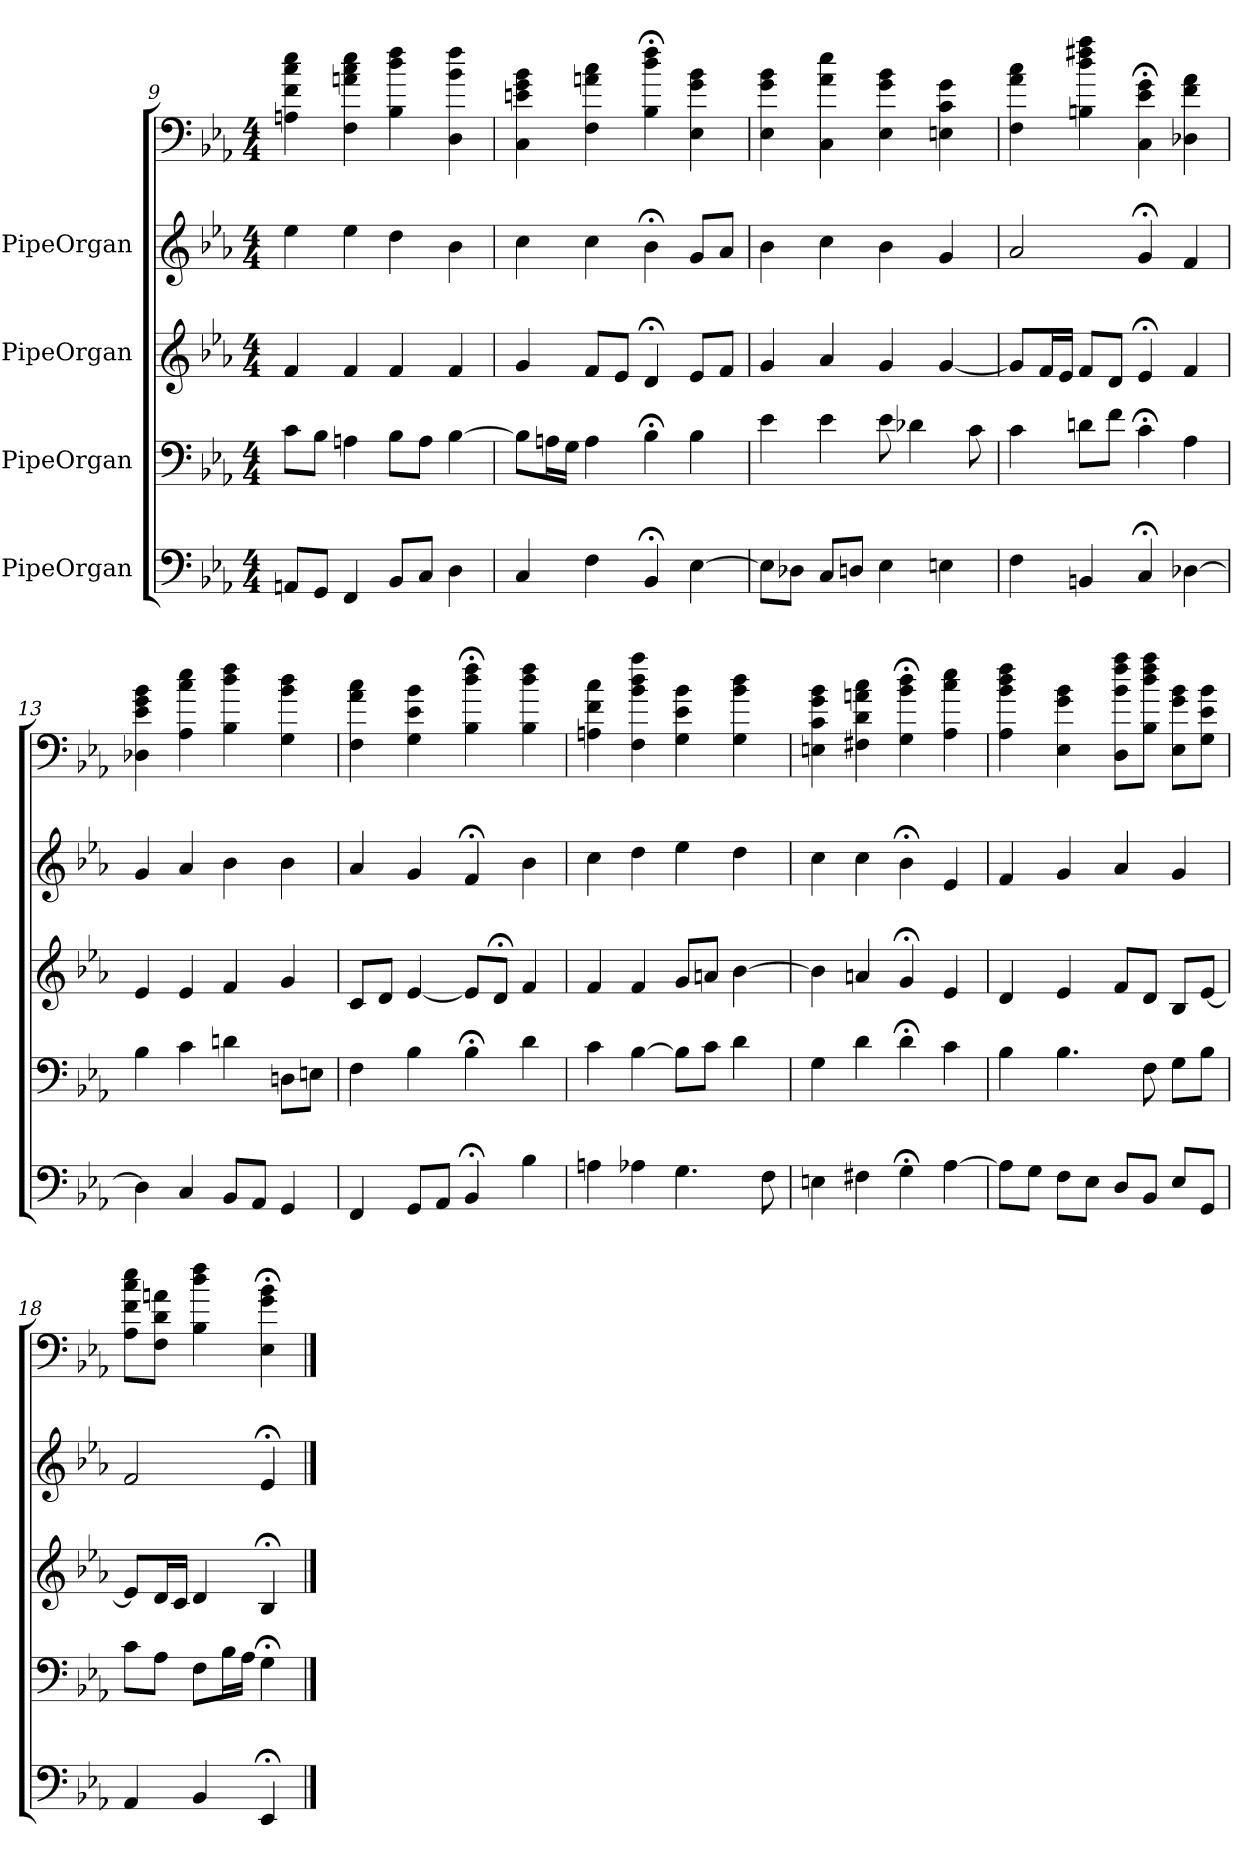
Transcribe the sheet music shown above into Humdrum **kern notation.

**kern	**kern	**kern	**kern	**kern
*part5	*part4	*part3	*part2	*part1
*staff5	*staff4	*staff3	*staff2	*staff1
*I"PipeOrgan	*I"PipeOrgan	*I"PipeOrgan	*I"PipeOrgan	*
*k[b-e-a-]	*k[b-e-a-]	*k[b-e-a-]	*k[b-e-a-]	*k[b-e-a-]
*E-:	*E-:	*E-:	*E-:	*E-:
*M4/4	*M4/4	*M4/4	*M4/4	*M4/4
=9	=9	=9	=9	=9
8AAnL	8cL	4f	4ee-	4An 4f 4cc 4ee-
8GGJ	8B-J	.	.	.
4FF	4An	4f	4ee-	4F 4an 4cc 4ee-
8BB-L	8B-L	4f	4dd	4B- 4dd 4ff
8CJ	8AJ	.	.	.
4D	[4B-	4f	4b-	4D 4b- 4ff
=10	=10	=10	=10	=10
4C	8B-L]	4g	4cc	4C 4en 4g 4b-
.	16AnL	.	.	.
.	16GJJ	.	.	.
4F	4A	8fL	4cc	4F 4an 4cc
.	.	8e-J	.	.
4BB-;<	4B-;<	4d;<	4b-;<	4B-;< 4dd;< 4ff;<
[4E-	4B-	8e-L	8gL	4E- 4g 4b-
.	.	8fJ	8a-J	.
=11	=11	=11	=11	=11
8E-L]	4e-	4g	4b-	4E- 4g 4b-
8D-XJ	.	.	.	.
8CL	4e-	4a-	4cc	4C 4a- 4ee-
8DnJ	.	.	.	.
4E-	8e-	4g	4b-	4E- 4g 4b-
.	4d-X	.	.	.
4En	.	[4g	4g	4En 4c 4g
.	8c	.	.	.
=12	=12	=12	=12	=12
4F	4c	8gL]	2a-	4F 4a- 4cc
.	.	16fL	.	.
.	.	16e-JJ	.	.
4BBn	8dnL	8fL	.	4Bn 4dd 4ff#X 4aa-
.	8fJ	8dJ	.	.
4C;<	4c;<	4e-;<	4g;<	4C;< 4e-;< 4g;<
[4D-X	4A-	4f	4f	4D-X 4f 4a-
=13	=13	=13	=13	=13
4D-]	4B-	4e-	4g	4D-X 4e- 4g 4b-
4C	4c	4e-	4a-	4A- 4cc 4ee-
8BB-L	4dn	4f	4b-	4B- 4dd 4ff
8AA-J	.	.	.	.
4GG	8DnL	4g	4b-	4G 4b- 4dd
.	8EnJ	.	.	.
=14	=14	=14	=14	=14
4FF	4F	8cL	4a-	4F 4a- 4cc
.	.	8dJ	.	.
8GGL	4B-	[4e-	4g	4G 4e- 4b-
8AA-J	.	.	.	.
4BB-;<	4B-;<	8e-L]	4f;<	4B-;< 4dd;< 4ff;<
.	.	8d;<J	.	.
4B-	4d	4f	4b-	4B- 4dd 4ff
=15	=15	=15	=15	=15
4An	4c	4f	4cc	4An 4f 4cc
4A-X	[4B-	4f	4dd	4F 4b- 4dd 4aa-
4.G	8B-L]	8gL	4ee-	4G 4e- 4b-
.	8cJ	8anJ	.	.
.	4d	[4b-	4dd	4G 4b- 4dd
8F	.	.	.	.
=16	=16	=16	=16	=16
4En	4G	4b-]	4cc	4En 4c 4g 4b-
4F#X	4d	4an	4cc	4F#X 4d 4an 4cc
4G;<	4d;<	4g;<	4b-;<	4G;< 4b-;< 4dd;<
[4A-	4c	4e-	4e-	4A- 4cc 4ee-
=17	=17	=17	=17	=17
8A-L]	4B-	4d	4f	4A- 4b- 4dd 4ff
8GJ	.	.	.	.
8FL	4.B-	4e-	4g	4E- 4g 4b-
8E-J	.	.	.	.
8DL	.	8fL	4a-	8D 8b- 8ff 8aa-L
8BB-J	8F	8dJ	.	8B- 8dd 8ff 8aa-J
8E-L	8GL	8B-L	4g	8E- 8g 8b-L
8GGJ	8B-J	[8e-J	.	8G 8e- 8b-J
=18	=18	=18	=18	=18
4AA-	8cL	8e-L]	2f	8A- 8f 8cc 8ee-L
.	8A-J	16dL	.	8F 8d 8anJ
.	.	16cJJ	.	.
4BB-	8FL	4d	.	4B- 4dd 4ff
.	16B-L	.	.	.
.	16A-JJ	.	.	.
4EE-;<	4G;<	4B-;<	4e-;<	4E-;< 4g;< 4b-;<
==	==	==	==	==
*-	*-	*-	*-	*-
